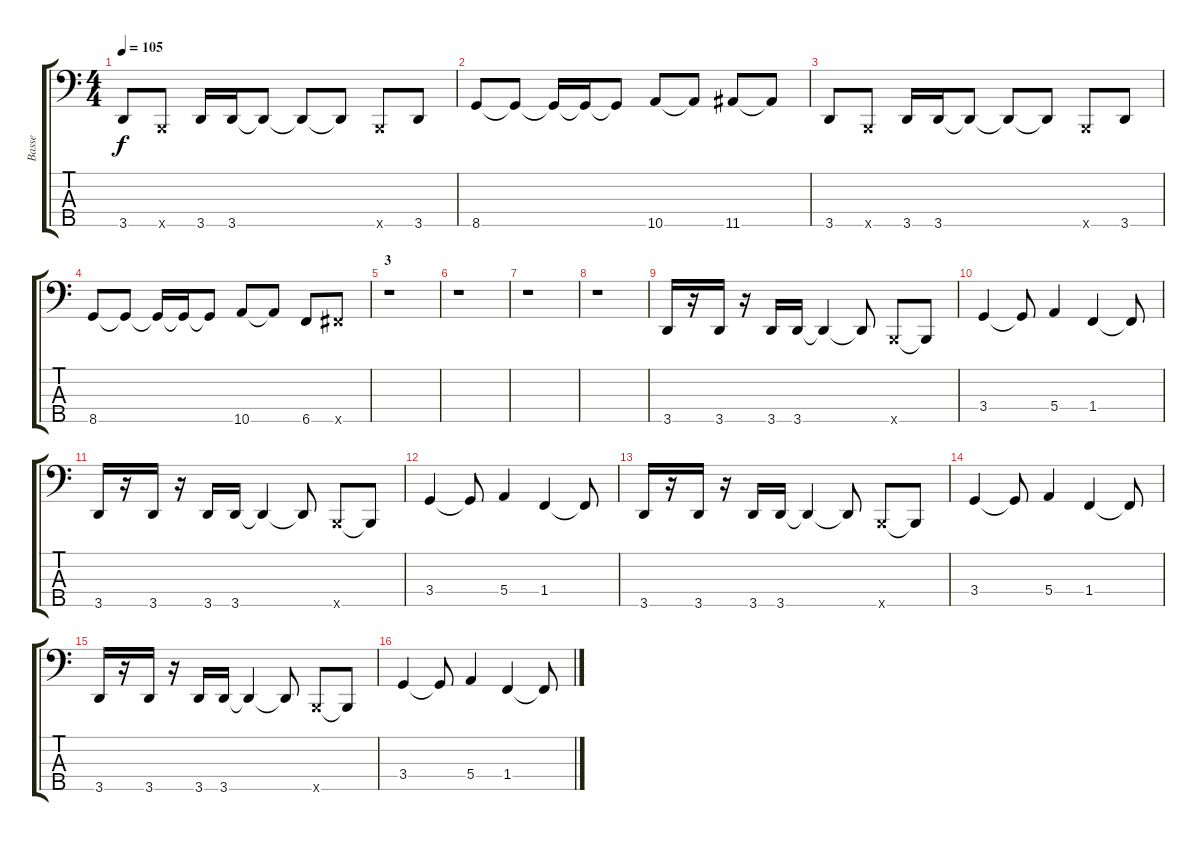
\track ("Basse" "Basse") {instrument electricbassfinger}
\staff {score tabs}
\tuning (G2 D2 A1 E1 B0) {hide}
\ts (4 4)
\tempo 105
\clef f4
\ks c
3.5.8{dy f} 0.5{x}.8 3.5.16 3.5.16 3.5{t}.8 3.5{t}.8 3.5{t}.8 0.5{x}.8 3.5.8 |
8.5.8 8.5{t}.8 8.5{t}.16 8.5{t}.16 8.5{t}.8 10.5.8 10.5{t}.8 11.5.8 11.5{t}.8 |
3.5.8 0.5{x}.8 3.5.16 3.5.16 3.5{t}.8 3.5{t}.8 3.5{t}.8 0.5{x}.8 3.5.8 |
8.5.8 8.5{t}.8 8.5{t}.16 8.5{t}.16 8.5{t}.8 10.5.8 10.5{t}.8 6.5.8 7.5{x}.8 |
\section ("" "3")
r.1 |
r.1 |
r.1 |
r.1 |
3.5.16 r.16 3.5.16 r.16 3.5.16 3.5.16 3.5{t}.4 3.5{t}.8 0.5{x}.8 0.5{t}.8 |
3.4.4 3.4{t}.8 5.4.4 1.4.4 1.4{t}.8 |
3.5.16 r.16 3.5.16 r.16 3.5.16 3.5.16 3.5{t}.4 3.5{t}.8 0.5{x}.8 0.5{t}.8 |
3.4.4 3.4{t}.8 5.4.4 1.4.4 1.4{t}.8 |
3.5.16 r.16 3.5.16 r.16 3.5.16 3.5.16 3.5{t}.4 3.5{t}.8 0.5{x}.8 0.5{t}.8 |
3.4.4 3.4{t}.8 5.4.4 1.4.4 1.4{t}.8 |
3.5.16 r.16 3.5.16 r.16 3.5.16 3.5.16 3.5{t}.4 3.5{t}.8 0.5{x}.8 0.5{t}.8 |
3.4.4 3.4{t}.8 5.4.4 1.4.4 1.4{t}.8
